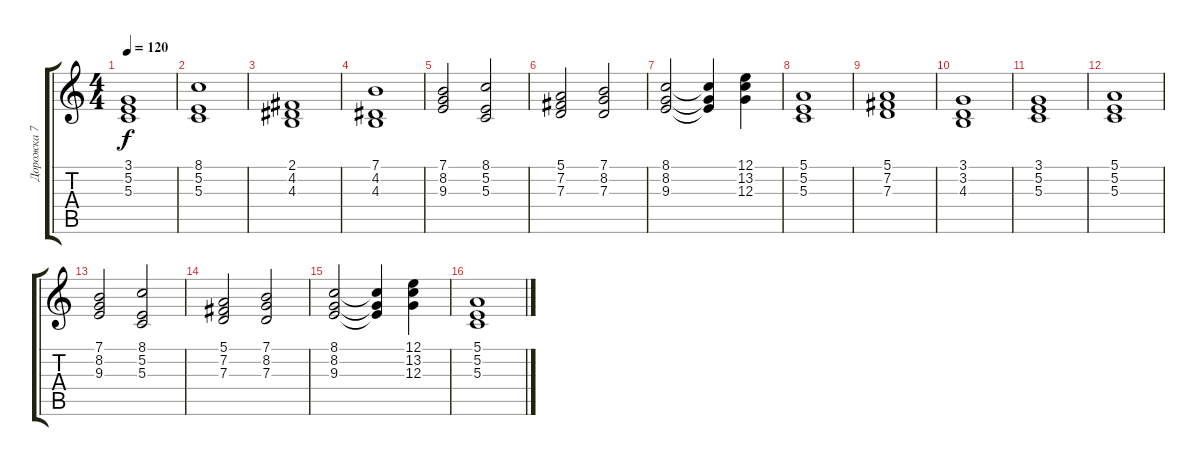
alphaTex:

\track ("Дорожка 7" "Дорожка 7") {instrument stringensemble1}
\staff {score tabs}
\tuning (E4 B3 G3 D3 A2 E2) {hide}
\ts (4 4)
\tempo 120
\clef g2
\ks c
(3.1 5.2 5.3).1{dy f} |
(8.1 5.2 5.3).1 |
(2.1 4.2 4.3).1 |
(7.1 4.2 4.3).1 |
(7.1 8.2 9.3).2 (8.1 5.2 5.3).2 |
(5.1 7.2 7.3).2 (7.1 8.2 7.3).2 |
(8.1 8.2 9.3).2 (8.1{t} 8.2{t} 9.3{t}).4 (12.1 13.2 12.3).4 |
(5.1 5.2 5.3).1 |
(5.1 7.2 7.3).1 |
(3.1 3.2 4.3).1 |
(3.1 5.2 5.3).1 |
(5.1 5.2 5.3).1 |
(7.1 8.2 9.3).2 (8.1 5.2 5.3).2 |
(5.1 7.2 7.3).2 (7.1 8.2 7.3).2 |
(8.1 8.2 9.3).2 (8.1{t} 8.2{t} 9.3{t}).4 (12.1 13.2 12.3).4 |
(5.1 5.2 5.3).1
